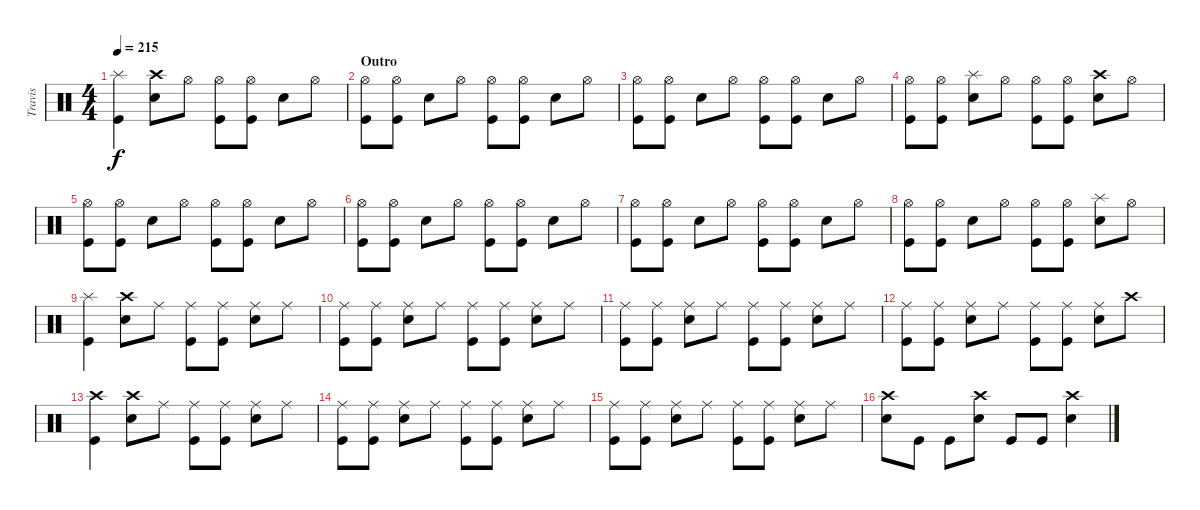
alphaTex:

\track ("Travis" "Travis") {instrument percussion}
\staff {score}
\articulation defaults
\ts (4 4)
\tempo 215
\clef neutral
\ks c
("Splash (hit)" "Kick (hit)").4{dy f} ("Crash high (hit)" "Snare (hit) 2").8 "Hi-Hat (open)".8 ("Hi-Hat (open)" "Kick (hit)").8 ("Hi-Hat (open)" "Kick (hit)").8 "Snare (hit) 2".8 "Hi-Hat (open)".8 |
\section ("" "Outro")
("Hi-Hat (open)" "Kick (hit)").8 ("Hi-Hat (open)" "Kick (hit)").8 "Snare (hit) 2".8 "Hi-Hat (open)".8 ("Hi-Hat (open)" "Kick (hit)").8 ("Hi-Hat (open)" "Kick (hit)").8 "Snare (hit) 2".8 "Hi-Hat (open)".8 |
("Hi-Hat (open)" "Kick (hit)").8 ("Hi-Hat (open)" "Kick (hit)").8 "Snare (hit) 2".8 "Hi-Hat (open)".8 ("Hi-Hat (open)" "Kick (hit)").8 ("Hi-Hat (open)" "Kick (hit)").8 "Snare (hit) 2".8 "Hi-Hat (open)".8 |
("Hi-Hat (open)" "Kick (hit)").8 ("Hi-Hat (open)" "Kick (hit)").8 ("Splash (hit)" "Snare (hit) 2").8 "Hi-Hat (open)".8 ("Hi-Hat (open)" "Kick (hit)").8 ("Hi-Hat (open)" "Kick (hit)").8 ("Crash high (hit)" "Snare (hit) 2").8 "Hi-Hat (open)".8 |
("Hi-Hat (open)" "Kick (hit)").8 ("Hi-Hat (open)" "Kick (hit)").8 "Snare (hit) 2".8 "Hi-Hat (open)".8 ("Hi-Hat (open)" "Kick (hit)").8 ("Hi-Hat (open)" "Kick (hit)").8 "Snare (hit) 2".8 "Hi-Hat (open)".8 |
("Hi-Hat (open)" "Kick (hit)").8 ("Hi-Hat (open)" "Kick (hit)").8 "Snare (hit) 2".8 "Hi-Hat (open)".8 ("Hi-Hat (open)" "Kick (hit)").8 ("Hi-Hat (open)" "Kick (hit)").8 "Snare (hit) 2".8 "Hi-Hat (open)".8 |
("Hi-Hat (open)" "Kick (hit)").8 ("Hi-Hat (open)" "Kick (hit)").8 "Snare (hit) 2".8 "Hi-Hat (open)".8 ("Hi-Hat (open)" "Kick (hit)").8 ("Hi-Hat (open)" "Kick (hit)").8 "Snare (hit) 2".8 "Hi-Hat (open)".8 |
("Hi-Hat (open)" "Kick (hit)").8 ("Hi-Hat (open)" "Kick (hit)").8 "Snare (hit) 2".8 "Hi-Hat (open)".8 ("Hi-Hat (open)" "Kick (hit)").8 ("Hi-Hat (open)" "Kick (hit)").8 ("Splash (hit)" "Snare (hit) 2").8 "Hi-Hat (open)".8 |
("Splash (hit)" "Kick (hit)").4 ("Crash high (hit)" "Snare (hit) 2").8 "Ride (middle)".8 ("Ride (middle)" "Kick (hit)").8 ("Ride (middle)" "Kick (hit)").8 ("Ride (middle)" "Snare (hit) 2").8 "Ride (middle)".8 |
("Ride (middle)" "Kick (hit)").8 ("Ride (middle)" "Kick (hit)").8 ("Ride (middle)" "Snare (hit) 2").8 "Ride (middle)".8 ("Ride (middle)" "Kick (hit)").8 ("Ride (middle)" "Kick (hit)").8 ("Ride (middle)" "Snare (hit) 2").8 "Ride (middle)".8 |
("Ride (middle)" "Kick (hit)").8 ("Ride (middle)" "Kick (hit)").8 ("Ride (middle)" "Snare (hit) 2").8 "Ride (middle)".8 ("Ride (middle)" "Kick (hit)").8 ("Ride (middle)" "Kick (hit)").8 ("Ride (middle)" "Snare (hit) 2").8 "Ride (middle)".8 |
("Ride (middle)" "Kick (hit)").8 ("Ride (middle)" "Kick (hit)").8 ("Ride (middle)" "Snare (hit) 2").8 "Ride (middle)".8 ("Ride (middle)" "Kick (hit)").8 ("Ride (middle)" "Kick (hit)").8 ("Ride (middle)" "Snare (hit) 2").8 "Crash high (hit)".8 |
("Crash high (hit)" "Kick (hit)").4 ("Crash high (hit)" "Snare (hit) 2").8 "Ride (middle)".8 ("Ride (middle)" "Kick (hit)").8 ("Ride (middle)" "Kick (hit)").8 ("Ride (middle)" "Snare (hit) 2").8 "Ride (middle)".8 |
("Ride (middle)" "Kick (hit)").8 ("Ride (middle)" "Kick (hit)").8 ("Ride (middle)" "Snare (hit) 2").8 "Ride (middle)".8 ("Ride (middle)" "Kick (hit)").8 ("Ride (middle)" "Kick (hit)").8 ("Ride (middle)" "Snare (hit) 2").8 "Ride (middle)".8 |
("Ride (middle)" "Kick (hit)").8 ("Ride (middle)" "Kick (hit)").8 ("Ride (middle)" "Snare (hit) 2").8 "Ride (middle)".8 ("Ride (middle)" "Kick (hit)").8 ("Ride (middle)" "Kick (hit)").8 ("Ride (middle)" "Snare (hit) 2").8 "Ride (middle)".8 |
("Crash high (hit)" "Snare (hit) 2").8 "Kick (hit)".8 "Kick (hit)".8 ("Crash high (hit)" "Snare (hit) 2").8 "Kick (hit)".8 "Kick (hit)".8 ("Crash high (hit)" "Snare (hit) 2").4
